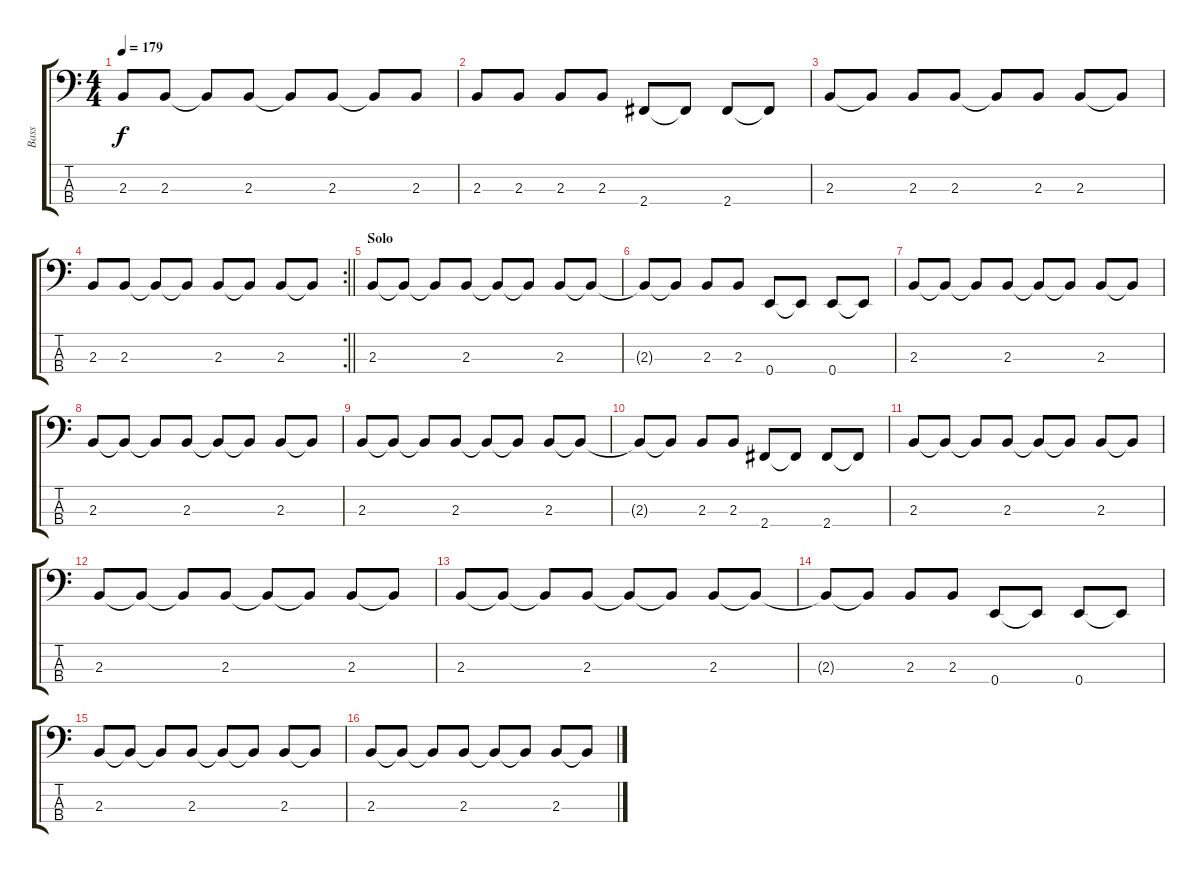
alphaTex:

\track ("Bass" "Bass") {instrument electricbassfinger}
\staff {score tabs}
\tuning (G2 D2 A1 E1) {hide}
\ts (4 4)
\tempo 179
\clef f4
\ks c
2.3.8{dy f} 2.3.8 2.3{t}.8 2.3.8 2.3{t}.8 2.3.8 2.3{t}.8 2.3.8 |
2.3.8 2.3.8 2.3.8 2.3.8 2.4.8 2.4{t}.8 2.4.8 2.4{t}.8 |
2.3.8 2.3{t}.8 2.3.8 2.3.8 2.3{t}.8 2.3.8 2.3.8 2.3{t}.8 |
\rc 2
\barLineRight lightlight
2.3.8 2.3.8 2.3{t}.8 2.3{t}.8 2.3.8 2.3{t}.8 2.3.8 2.3{t}.8 |
\section ("" "Solo")
2.3.8 2.3{t}.8 2.3{t}.8 2.3.8 2.3{t}.8 2.3{t}.8 2.3.8 2.3{t}.8 |
2.3{t}.8 2.3{t}.8 2.3.8 2.3.8 0.4.8 0.4{t}.8 0.4.8 0.4{t}.8 |
2.3.8 2.3{t}.8 2.3{t}.8 2.3.8 2.3{t}.8 2.3{t}.8 2.3.8 2.3{t}.8 |
2.3.8 2.3{t}.8 2.3{t}.8 2.3.8 2.3{t}.8 2.3{t}.8 2.3.8 2.3{t}.8 |
2.3.8 2.3{t}.8 2.3{t}.8 2.3.8 2.3{t}.8 2.3{t}.8 2.3.8 2.3{t}.8 |
2.3{t}.8 2.3{t}.8 2.3.8 2.3.8 2.4.8 2.4{t}.8 2.4.8 2.4{t}.8 |
2.3.8 2.3{t}.8 2.3{t}.8 2.3.8 2.3{t}.8 2.3{t}.8 2.3.8 2.3{t}.8 |
2.3.8 2.3{t}.8 2.3{t}.8 2.3.8 2.3{t}.8 2.3{t}.8 2.3.8 2.3{t}.8 |
2.3.8 2.3{t}.8 2.3{t}.8 2.3.8 2.3{t}.8 2.3{t}.8 2.3.8 2.3{t}.8 |
2.3{t}.8 2.3{t}.8 2.3.8 2.3.8 0.4.8 0.4{t}.8 0.4.8 0.4{t}.8 |
2.3.8 2.3{t}.8 2.3{t}.8 2.3.8 2.3{t}.8 2.3{t}.8 2.3.8 2.3{t}.8 |
2.3.8 2.3{t}.8 2.3{t}.8 2.3.8 2.3{t}.8 2.3{t}.8 2.3.8 2.3{t}.8
